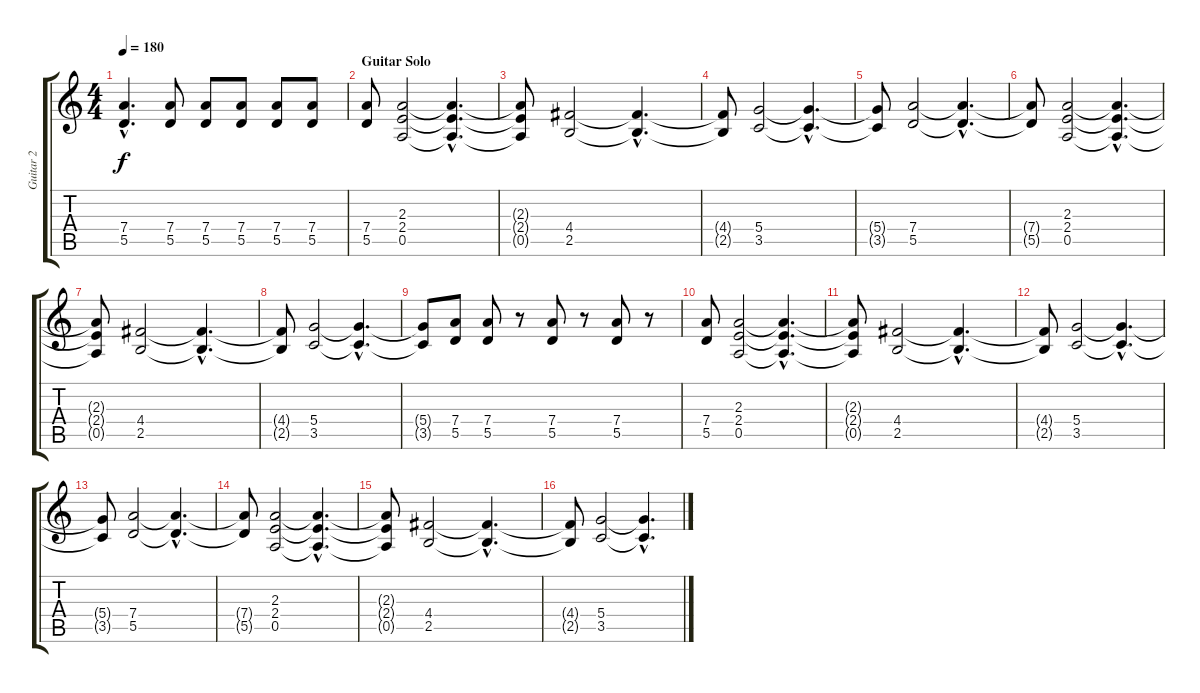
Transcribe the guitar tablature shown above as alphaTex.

\track ("Guitar 2" "Guitar 2") {instrument overdrivenguitar}
\staff {score tabs}
\tuning (E4 B3 G3 D3 A2 E2) {hide}
\ts (4 4)
\tempo 180
\clef g2
\ks c
(7.4{hac} 5.5{hac}).4{d dy f} (7.4 5.5).8 (7.4 5.5).8 (7.4 5.5).8 (7.4 5.5).8 (7.4 5.5).8 |
\section ("" "Guitar Solo")
(7.4 5.5).8 (2.3 2.4 0.5).2 (2.3{hac t} 2.4{hac t} 0.5{hac t}).4{d} |
(2.3{t} 2.4{t} 0.5{t}).8 (4.4 2.5).2 (4.4{hac t} 2.5{hac t}).4{d} |
(4.4{t} 2.5{t}).8 (5.4 3.5).2 (5.4{hac t} 3.5{hac t}).4{d} |
(5.4{t} 3.5{t}).8 (7.4 5.5).2 (7.4{hac t} 5.5{hac t}).4{d} |
(7.4{t} 5.5{t}).8 (2.3 2.4 0.5).2 (2.3{hac t} 2.4{hac t} 0.5{hac t}).4{d} |
(2.3{t} 2.4{t} 0.5{t}).8 (4.4 2.5).2 (4.4{hac t} 2.5{hac t}).4{d} |
(4.4{t} 2.5{t}).8 (5.4 3.5).2 (5.4{hac t} 3.5{hac t}).4{d} |
(5.4{t} 3.5{t}).8 (7.4 5.5).8 (7.4 5.5).8 r.8 (7.4 5.5).8 r.8 (7.4 5.5).8 r.8 |
(7.4 5.5).8 (2.3 2.4 0.5).2 (2.3{hac t} 2.4{hac t} 0.5{hac t}).4{d} |
(2.3{t} 2.4{t} 0.5{t}).8 (4.4 2.5).2 (4.4{hac t} 2.5{hac t}).4{d} |
(4.4{t} 2.5{t}).8 (5.4 3.5).2 (5.4{hac t} 3.5{hac t}).4{d} |
(5.4{t} 3.5{t}).8 (7.4 5.5).2 (7.4{hac t} 5.5{hac t}).4{d} |
(7.4{t} 5.5{t}).8 (2.3 2.4 0.5).2 (2.3{hac t} 2.4{hac t} 0.5{hac t}).4{d} |
(2.3{t} 2.4{t} 0.5{t}).8 (4.4 2.5).2 (4.4{hac t} 2.5{hac t}).4{d} |
(4.4{t} 2.5{t}).8 (5.4 3.5).2 (5.4{hac t} 3.5{hac t}).4{d}
